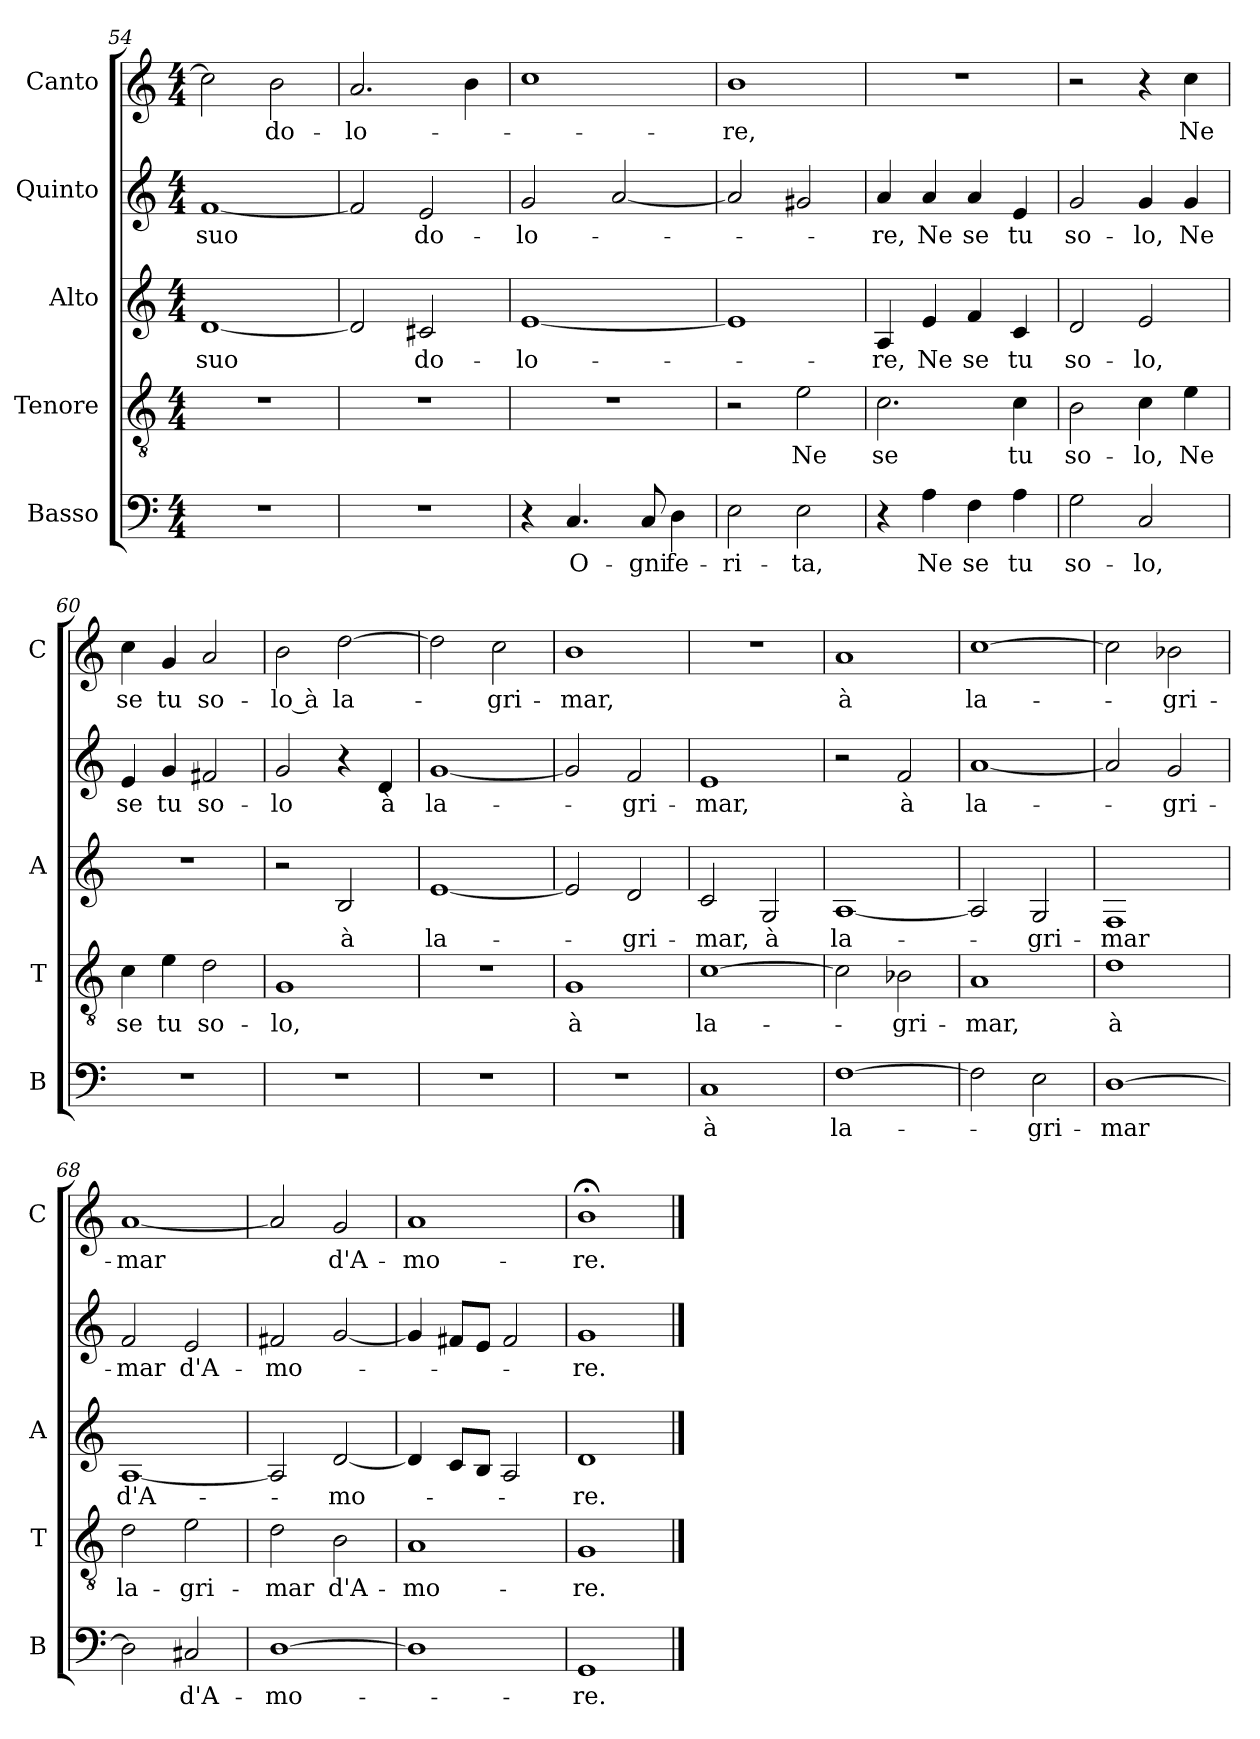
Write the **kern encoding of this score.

**kern	**text	**kern	**text	**kern	**text	**kern	**text	**kern	**text
*part5	*part5	*part4	*part4	*part3	*part3	*part2	*part2	*part1	*part1
*staff5	*staff5	*staff4	*staff4	*staff3	*staff3	*staff2	*staff2	*staff1	*staff1
*I"Basso	*	*I"Tenore	*	*I"Alto	*	*I"Quinto	*	*I"Canto	*
*I'B	*	*I'T	*	*I'A	*	*	*	*I'C	*
*clefF4	*	*clefGv2	*	*clefG2	*	*clefG2	*	*clefG2	*
*k[]	*	*k[]	*	*k[]	*	*k[]	*	*k[]	*
*C:	*	*C:	*	*C:	*	*C:	*	*C:	*
*M4/4	*	*M4/4	*	*M4/4	*	*M4/4	*	*M4/4	*
=54	=54	=54	=54	=54	=54	=54	=54	=54	=54
!	!	!	!	!	!LO:LY:b	!	!LO:LY:b	!	!
1r	.	1r	.	[1d	suo	[1f	suo	2cc\]	.
!	!	!	!	!	!	!	!	!	!LO:LY:b
.	.	.	.	.	.	.	.	2b\	do-
=55	=55	=55	=55	=55	=55	=55	=55	=55	=55
!	!	!	!	!	!	!	!	!	!LO:LY:b
1r	.	1r	.	2d/]	.	2f/]	.	2.a/	-lo-
!	!	!	!	!	!LO:LY:b	!	!LO:LY:b	!	!
.	.	.	.	2c#X/	do-	2e/	do-	.	.
.	.	.	.	.	.	.	.	4b\	.
=56	=56	=56	=56	=56	=56	=56	=56	=56	=56
!	!	!	!	!	!LO:LY:b	!	!LO:LY:b	!	!
4r	.	1r	.	[1e	-lo-	2g/	-lo-	1cc	.
!	!LO:LY:b	!	!	!	!	!	!	!	!
4.C/	O-	.	.	.	.	.	.	.	.
.	.	.	.	.	.	[2a/	.	.	.
!	!LO:LY:b	!	!	!	!	!	!	!	!
8C/	-gni	.	.	.	.	.	.	.	.
!	!LO:LY:b	!	!	!	!	!	!	!	!
4D\	fe-	.	.	.	.	.	.	.	.
!!LO:LB:g=z
=57	=57	=57	=57	=57	=57	=57	=57	=57	=57
!	!LO:LY:b	!	!	!	!	!	!	!	!LO:LY:b
2E\	-ri-	2r	.	1e]	.	2a/]	.	1b	-re,
!	!LO:LY:b	!	!LO:LY:b	!	!	!	!	!	!
2E\	-ta,	2e\	Ne	.	.	2g#X/	.	.	.
=58	=58	=58	=58	=58	=58	=58	=58	=58	=58
!	!	!	!LO:LY:b	!	!LO:LY:b	!	!LO:LY:b	!	!
4r	.	2.c\	se	4A/	-re,	4a/	-re,	1r	.
!	!LO:LY:b	!	!	!	!LO:LY:b	!	!LO:LY:b	!	!
4A\	Ne	.	.	4e/	Ne	4a/	Ne	.	.
!	!LO:LY:b	!	!	!	!LO:LY:b	!	!LO:LY:b	!	!
4F\	se	.	.	4f/	se	4a/	se	.	.
!	!LO:LY:b	!	!LO:LY:b	!	!LO:LY:b	!	!LO:LY:b	!	!
4A\	tu	4c\	tu	4c/	tu	4e/	tu	.	.
=59	=59	=59	=59	=59	=59	=59	=59	=59	=59
!	!LO:LY:b	!	!LO:LY:b	!	!LO:LY:b	!	!LO:LY:b	!	!
2G\	so-	2B\	so-	2d/	so-	2g/	so-	2r	.
!	!LO:LY:b	!	!LO:LY:b	!	!LO:LY:b	!	!LO:LY:b	!	!
2C/	-lo,	4c\	-lo,	2e/	-lo,	4g/	-lo,	4r	.
!	!	!	!LO:LY:b	!	!	!	!LO:LY:b	!	!LO:LY:b
.	.	4e\	Ne	.	.	4g/	Ne	4cc\	Ne
=60	=60	=60	=60	=60	=60	=60	=60	=60	=60
!	!	!	!LO:LY:b	!	!	!	!LO:LY:b	!	!LO:LY:b
1r	.	4c\	se	1r	.	4e/	se	4cc\	se
!	!	!	!LO:LY:b	!	!	!	!LO:LY:b	!	!LO:LY:b
.	.	4e\	tu	.	.	4g/	tu	4g/	tu
!	!	!	!LO:LY:b	!	!	!	!LO:LY:b	!	!LO:LY:b
.	.	2d\	so-	.	.	2f#X/	so-	2a/	so-
=61	=61	=61	=61	=61	=61	=61	=61	=61	=61
!	!	!	!LO:LY:b	!	!	!	!LO:LY:b	!	!LO:LY:b
1r	.	1G	-lo,	2r	.	2g/	-lo	2b\	-lo à
!	!	!	!	!	!LO:LY:b	!	!	!	!LO:LY:b
.	.	.	.	2B/	à	4r	.	[2dd\	la-
!	!	!	!	!	!	!	!LO:LY:b	!	!
.	.	.	.	.	.	4d/	à	.	.
=62	=62	=62	=62	=62	=62	=62	=62	=62	=62
!	!	!	!	!	!LO:LY:b	!	!LO:LY:b	!	!
1r	.	1r	.	[1e	la-	[1g	la-	2dd\]	.
!	!	!	!	!	!	!	!	!	!LO:LY:b
.	.	.	.	.	.	.	.	2cc\	-gri-
=63	=63	=63	=63	=63	=63	=63	=63	=63	=63
!	!	!	!LO:LY:b	!	!	!	!	!	!LO:LY:b
1r	.	1G	à	2e/]	.	2g/]	.	1b	-mar,
!	!	!	!	!	!LO:LY:b	!	!LO:LY:b	!	!
.	.	.	.	2d/	-gri-	2f/	-gri-	.	.
=64	=64	=64	=64	=64	=64	=64	=64	=64	=64
!	!LO:LY:b	!	!LO:LY:b	!	!LO:LY:b	!	!LO:LY:b	!	!
1C	à	[1c	la-	2c/	-mar,	1e	-mar,	1r	.
!	!	!	!	!	!LO:LY:b	!	!	!	!
.	.	.	.	2G/	à	.	.	.	.
!!LO:LB:g=z
=65	=65	=65	=65	=65	=65	=65	=65	=65	=65
!	!LO:LY:b	!	!	!	!LO:LY:b	!	!	!	!LO:LY:b
[1F	la-	2c\]	.	[1A	la-	2r	.	1a	à
!	!	!	!LO:LY:b	!	!	!	!LO:LY:b	!	!
.	.	2B-X\	-gri-	.	.	2f/	à	.	.
=66	=66	=66	=66	=66	=66	=66	=66	=66	=66
!	!	!	!LO:LY:b	!	!	!	!LO:LY:b	!	!LO:LY:b
2F\]	.	1A	-mar,	2A/]	.	[1a	la-	[1cc	la-
!	!LO:LY:b	!	!	!	!LO:LY:b	!	!	!	!
2E\	-gri-	.	.	2G/	-gri-	.	.	.	.
=67	=67	=67	=67	=67	=67	=67	=67	=67	=67
!	!LO:LY:b	!	!LO:LY:b	!	!LO:LY:b	!	!	!	!
[1D	-mar	1d	à	1F	-mar	2a/]	.	2cc\]	.
!	!	!	!	!	!	!	!LO:LY:b	!	!LO:LY:b
.	.	.	.	.	.	2g/	-gri-	2b-X\	-gri-
=68	=68	=68	=68	=68	=68	=68	=68	=68	=68
!	!	!	!LO:LY:b	!	!LO:LY:b	!	!LO:LY:b	!	!LO:LY:b
2D\]	.	2d\	la-	[1A	d'A-	2f/	-mar	[1a	-mar
!	!LO:LY:b	!	!LO:LY:b	!	!	!	!LO:LY:b	!	!
2C#X/	d'A-	2e\	-gri-	.	.	2e/	d'A-	.	.
=69	=69	=69	=69	=69	=69	=69	=69	=69	=69
!	!LO:LY:b	!	!LO:LY:b	!	!	!	!LO:LY:b	!	!
[1D	-mo-	2d\	-mar	2A/]	.	2f#X/	-mo-	2a/]	.
!	!	!	!LO:LY:b	!	!LO:LY:b	!	!	!	!LO:LY:b
.	.	2B\	d'A-	[2d/	-mo-	[2g/	.	2g/	d'A-
=70	=70	=70	=70	=70	=70	=70	=70	=70	=70
!	!	!	!LO:LY:b	!	!	!	!	!	!LO:LY:b
1D]	.	1A	-mo-	4d/]	.	4g/]	.	1a	-mo-
.	.	.	.	8c/L	.	8f#X/L	.	.	.
.	.	.	.	8B/J	.	8e/J	.	.	.
.	.	.	.	2A/	.	2f#/	.	.	.
=71	=71	=71	=71	=71	=71	=71	=71	=71	=71
!	!LO:LY:b	!	!LO:LY:b	!	!LO:LY:b	!	!LO:LY:b	!	!LO:LY:b
1GG	-re.	1G	-re.	1d	-re.	1g	-re.	1b;<	-re.
==	==	==	==	==	==	==	==	==	==
*-	*-	*-	*-	*-	*-	*-	*-	*-	*-
